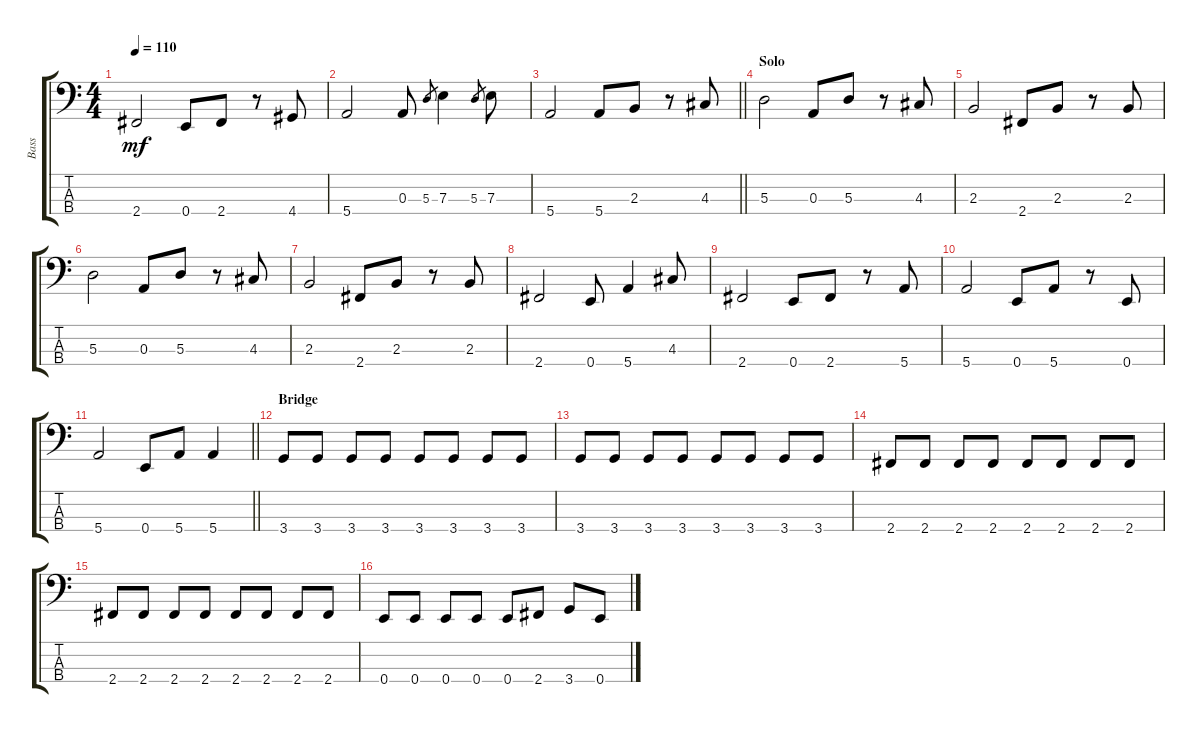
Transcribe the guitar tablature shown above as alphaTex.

\track ("Bass" "Bass") {instrument electricbassfinger}
\staff {score tabs}
\tuning (G2 D2 A1 E1) {hide}
\ts (4 4)
\tempo 110
\clef f4
\ks c
2.4.2{dy mf} 0.4.8 2.4.8 r.8 4.4.8 |
5.4.2 0.3.8 5.3.8{gr} 7.3.4 5.3.8{gr} 7.3.8 |
\barLineRight lightlight
5.4.2 5.4.8 2.3.8 r.8 4.3.8 |
\section ("" "Solo")
5.3.2 0.3.8 5.3.8 r.8 4.3.8 |
2.3.2 2.4.8 2.3.8 r.8 2.3.8 |
5.3.2 0.3.8 5.3.8 r.8 4.3.8 |
2.3.2 2.4.8 2.3.8 r.8 2.3.8 |
2.4.2 0.4.8 5.4.4 4.3.8 |
2.4.2 0.4.8 2.4.8 r.8 5.4.8 |
5.4.2 0.4.8 5.4.8 r.8 0.4.8 |
\barLineRight lightlight
5.4.2 0.4.8 5.4.8 5.4.4 |
\section ("" "Bridge")
3.4.8 3.4.8 3.4.8 3.4.8 3.4.8 3.4.8 3.4.8 3.4.8 |
3.4.8 3.4.8 3.4.8 3.4.8 3.4.8 3.4.8 3.4.8 3.4.8 |
2.4.8 2.4.8 2.4.8 2.4.8 2.4.8 2.4.8 2.4.8 2.4.8 |
2.4.8 2.4.8 2.4.8 2.4.8 2.4.8 2.4.8 2.4.8 2.4.8 |
0.4.8 0.4.8 0.4.8 0.4.8 0.4.8 2.4.8 3.4.8 0.4.8
